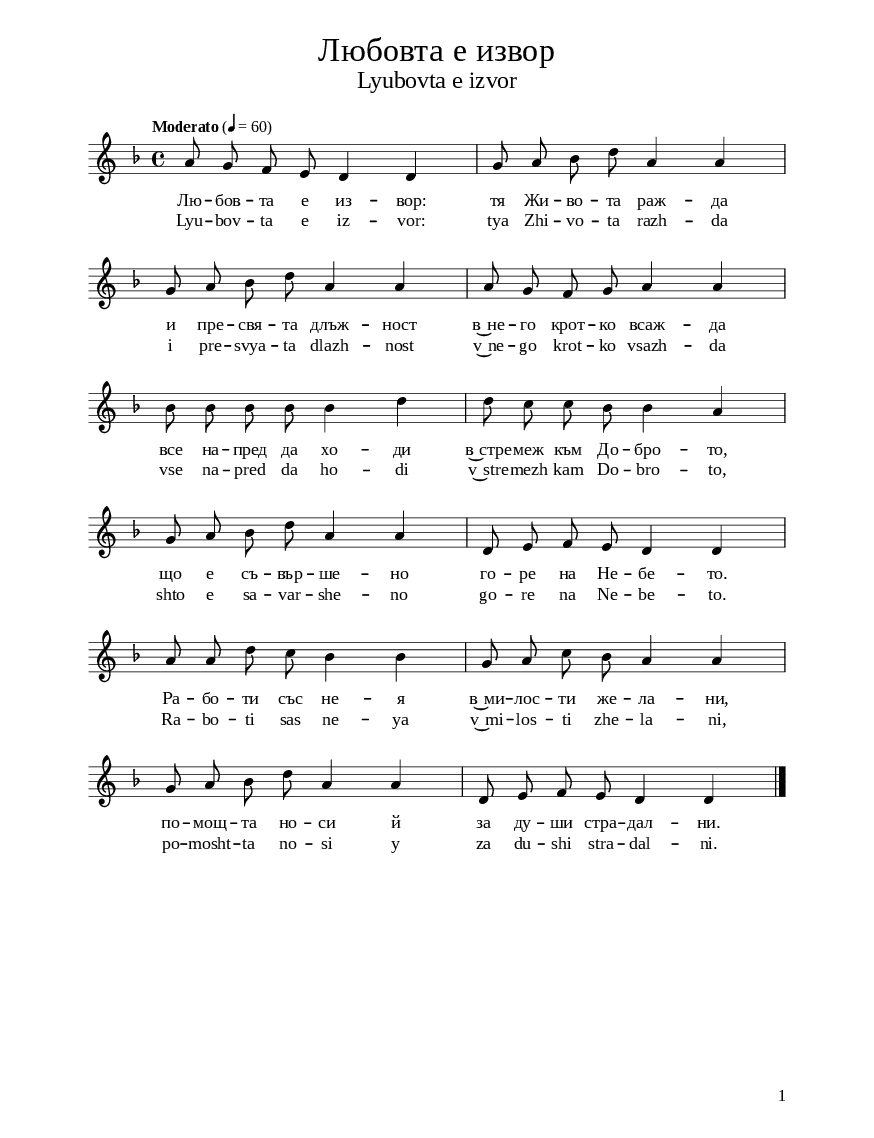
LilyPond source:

\version "2.24.0"

% include paper part and global functions
\include "include/globals.ily"

\bookpart {
  \include "include/bookpart-paper.ily"
  \score {
    \include "include/score-layout.ily"

    \new Voice \absolute {
      \clef treble
      \key d \minor
      \time 4/4
      \tempoFunc "Moderato" 4 "60"
      \autoBeamOff
      a'8 g'8 f'8 e'8 d'4 d'4|g'8 a'8 bes'8 d''8 a'4 a'4 | \break
      g'8 a'8 bes'8 d''8 a'4 a'4 | a'8 g'8 f'8 g'8 a'4 a'4| \break
      bes'8 bes'8 bes'8 bes'8 bes'4 d''4 | d''8 c''8 c''8 bes'8 bes'4 a'4 | \break
      g'8 a'8 bes'8 d''8 a'4 a'4 | d'8 e'8 f'8 e'8 d'4 d'4 | \break
      a'8 a'8 d''8 c''8 bes'4 bes'4 | g'8 a'8 c''8 bes'8 a'4 a'4| \break
      g'8 a'8 bes'8 d''8 a'4 a'4 | d'8 e'8 f'8 e'8 d'4 d'4 | \bar "|." \break
    }

    \addlyrics {
      Лю -- бов -- та е из -- вор: тя Жи -- во -- та раж -- да
      и пре -- свя -- та длъж -- ност в~не -- го крот -- ко всаж -- да
      все на -- пред да хо -- ди в~стре -- меж към До -- бро -- то,
      що е съ -- вър -- ше -- но го -- ре на Не -- бе -- то.
      Ра -- бо -- ти със не -- я в~ми -- лос -- ти же -- ла -- ни,
      по -- мощ -- та но -- си й за ду -- ши стра -- дал -- ни.
    }

    \addlyrics {
      Lyu -- bov -- ta e iz -- vor: tya Zhi -- vo -- ta razh -- da
      i pre -- svya -- ta dlazh -- nost v~ne -- go krot -- ko vsazh -- da
      vse na -- pred da ho -- di v~stre -- mezh kam Do -- bro -- to,
      shto e sa -- var -- she -- no go -- re na Ne -- be -- to.
      Ra -- bo -- ti sas ne -- ya v~mi -- los -- ti zhe -- la -- ni,
      po -- mosht -- ta no -- si y za du -- shi stra -- dal -- ni.
    }

    \header {
      title = \titleFunc "Любовта е извор" "Lyubovta e izvor"
    }

    \midi{}

  } % score

  \markup \fontsize #+1.7 {
    \hspace #5
    \override #'(baseline-skip . 1.8)
    \column {
      \line { 1. Любовта е извор, }
      \line {   "   " тя живота ражда }
      \line {   "   " и пресвята длъжност }
      \line {   "   " в него кротко всажда – }
      \line {   "   "все напред да ходи}
      \line {   "   "в стремеж към доброто,}
      \line {   "   "що е съвършено}
      \line {   "   "горе на Небето.}
      \line { " " }
      \line { "   " \italic {Припев: } }
      \line {  "   " Работи със нея }
      \line { "   " в милости желани, }
      \line { "   " помощта носи й }
      \line {  "   " за души страдални.}
      \line { " " }
      \line { 2. И туй непрестанно  }
      \line {   "   " върши тя самата }
      \line {   "   " като нежна майка }
      \line {   "   " всекиму в душата  }
      \line {   "   " постоянно сади}
      \line {   "   " семенцата драги,}
      \line {   "   " от които никнат}
      \line {   "   " добрините благи}
      \line { " " }
      \line { "   " \italic {Припев ...} }
      \line { " " }
      \line { 3. Таз велика тайна }
      \line {   "   " кой добре разбира, }
      \line {   "   " свойта душа мила }
      \line {   "   " сутрина разкрива. }
      \line {   "   " както кринът бели}
      \line {   "   "на роса небесна}
      \line {   "   "и на слънчевата}
      \line {   "   "светлина чудесна.}
      \line { " " }
      \line { "   " \italic {Припев ...} }
      \line { " " }
      \line { 4. Слънцето, което }
      \line {   "   " оживотворява, }
      \line {   "   " овреме човека}
      \line {   "   " топло озарява, }
      \line {   "   "буди и възраства}
      \line {   "   "в него семенцата}
      \line {   "   "и му пълни тайно}
      \line {   "   "с добрини душата}
      \line { " " }
      \line { "   " \italic {Припев ...} }
      \line { " " }
      \line { 5. Плодове тъй сладки, }
      \line {   "   " в Любовта узрели, }
      \line {   "   "най-блажен ще бъде}
      \line {   "   "тоз, който ви вкуси.}
      \line {   "   "В жилища небесни}
      \line {   "   "вечно ще живее,}
      \line {   "   "пред престола Божи}
      \line {   "   "песни ще да пее.}
    }

    \hspace #6
    \override #'(baseline-skip . 1.8)
    \column {
      \line { 1. Lyubovta e izvor, }
      \line {   "   " tya zhivota razhda }
      \line {   "   " i presvyata dlazhnost }
      \line {   "   " v nego krotko vsazhda. }
      \line {   "   "Vse napred da hodi}
      \line {   "   "v stremezh kam dobroto,}
      \line {   "   "shto e savarsheno}
      \line {   "   "gore na Nebeto.}
      \line { " " }
      \line { "   " \italic {Refrain: } }
      \line {  "   " Raboti sas neya }
      \line { "   " v milosti zhelani, }
      \line { "   " pomoshtta nosi y }
      \line {  "   " za dushi stradalni.}
      \line { " " }
      \line { 2. I tuy neprestanno  }
      \line {   "   " varshi tya samata }
      \line {   "   " kato nezhna mayka }
      \line {   "   " vsekimu v dushata  }
      \line {   "   " postoyanno sadi}
      \line {   "   " sementsata dragi,}
      \line {   "   " ot koito niknat}
      \line {   "   " dobrinite blagi}
      \line { " " }
      \line { "   " \italic {Refrain ...} }
      \line { " " }
      \line { 3. Taz velika tayna }
      \line {   "   " koy dobre razbira, }
      \line {   "   " svoyta dusha mila }
      \line {   "   " sutrina razkriva. }
      \line {   "   " kakto krinat beli}
      \line {   "   "na rosa nebesna}
      \line {   "   "i na slanchevata}
      \line {   "   "svetlina chudesna.}
      \line { " " }
      \line { "   " \italic {Refrain ...} }
      \line { " " }
      \line { 4. Slantseto, koeto }
      \line {   "   " ozhivotvoryava, }
      \line {   "   " ovreme choveka}
      \line {   "   " toplo ozaryava, }
      \line {   "   "budi i vazrastva}
      \line {   "   "v nego sementsata}
      \line {   "   "i mu palni tayno}
      \line {   "   "s dobrini dushata}
      \line { " " }
      \line { "   " \italic {Refrain ...} }
      \line { " " }
      \line { 5. Plodove tay sladki, }
      \line {   "   " v Lyubovta uzreli, }
      \line {   "   "nay-blazhen shte bade}
      \line {   "   "toz, koyto vi vkusi.}
      \line {   "   "V zhilishta nebesni}
      \line {   "   "vechno shte zhivee,}
      \line {   "   "pred prestola Bozhi}
      \line {   "   "pesni shte da pee.}
    } %column
  } % markup

  \pageBreak

  % include foreign translation(s) of the song
  \version "2.18.2"

\markup \fill-line { \fontsize #6 "Die Liebe ist eine Quelle" }
\markup \fontsize #+2.0 {
    \hspace #14
    \vspace #0.5
    \override #'(baseline-skip . 1.8)
    
         \column {
    
       \line { " " }
  
 \line {   1. Die Liebe ist eine Quelle, }

  \line {   "   "sie gebiert das Leben}

  \line {   "   "und sät sanft in ihm eine allheilige Pflicht:}

  \line {   "   "auf dass wir immer vorwärts schreiten, }

  \line {   "   "im Streben nach dem Guten,}

  \line {   "   "das oben im Himmel }

  \line {   "   "vollkommen ist. }


\line { " " }
       \line { "   " \italic { Refrain:}  }
       

  \line {   "   "Arbeite mit ihr, }

  \line {   "   "in der gewünschten Barmherzigkeit,}

  \line {   "   "und bringe ihre Hilfe}
 
  \line {   "   "für die leidenden Seelen.}

\line { " " }

  \line {   2. Dies vollbringt sie selbst unaufhörlich}

  \line {   "   "wie eine zärtliche Mutter}

  \line {   "   "in jedermanns Seele --}

  \line {   "   "sie sät immerdar}

  \line {   "   "die lieben Samenkörner,}

  \line {   "   "aus denen die gütigen Wohltaten sprießen.}

\line { " " }
       \line { "   " \italic { Refrain ...}  }
       
       
\line { " " }
      

  \line {   3. Dieses große Geheimnis}

  \line {   "   "wer es gut versteht,}

  \line {   "   "öffnet morgens}

  \line {   "   "seine liebe Seele,}

  \line {   "   "wie die weiße Lilie}

  \line {   "   "vom himmlischen Tau}

  \line {   "   "und von dem wunderbaren Sonnenlicht.}

\line { " " }
       \line { "   " \italic { Refrain ...}  }
       
\line { " " }
      

  \line {   4. Die Sonne, die rechtzeitig den Menschen belebt,}

  \line {   "   "scheint warm, erweckt und lässt}

  \line {   "   "in ihm die Samenkörner gedeihen}

  \line {   "   "und füllt geheimnisvoll seine}

  \line {   "   "Seele mit Tugenden.}

\line { " " }
       \line { "   " \italic { Refrain ...}  }
       
\line { " " }
       


  \line {   5. Diese so süßen Früchte,}

  \line {   "   "in der Liebe gereift,}

  \line {   "   "am seligsten wird der sein,}

  \line {   "   "der sie kostet.}

  \line {   "   "In himmlischen Wohnstätten}

  \line {   "   "wird er ewig leben,}

  \line {   "   "vor dem Thron Gottes}

  \line {   "   "wird er Lieder singen. }

\line { " " }
       \line { "   " \italic { Refrain ...}  }

      
                
    }
}
       

  


} % bookpart
